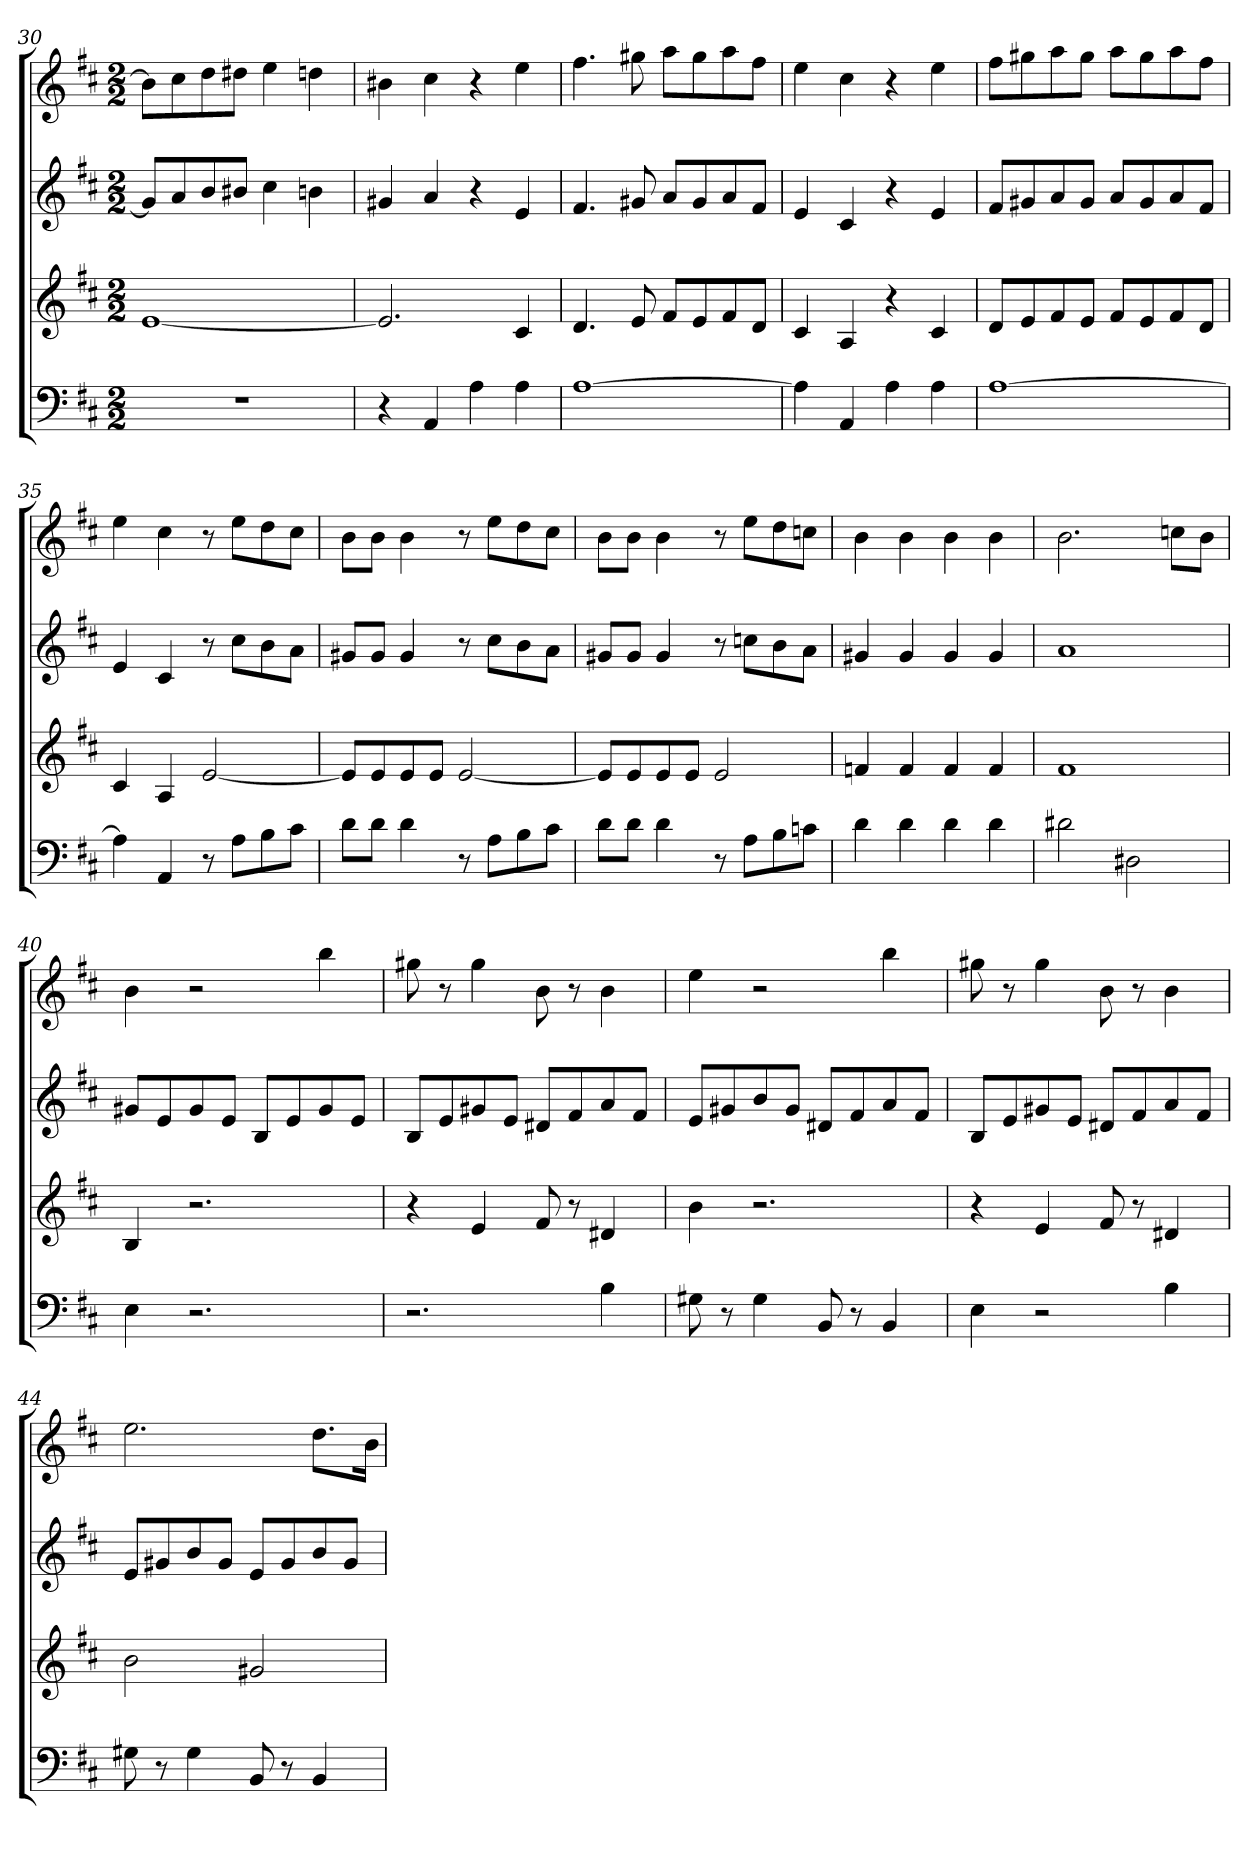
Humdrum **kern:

**kern	**kern	**kern	**kern
*part4	*part3	*part2	*part1
*staff4	*staff3	*staff2	*staff1
*k[f#c#]	*k[f#c#]	*k[f#c#]	*k[f#c#]
*D:	*D:	*D:	*D:
*M2/2	*M2/2	*M2/2	*M2/2
=30	=30	=30	=30
1r	[1e	8g#L]	8bL]
.	.	8a	8cc#
.	.	8b	8dd
.	.	8b#XJ	8dd#XJ
.	.	4cc#	4ee
.	.	4bn	4ddn
=31	=31	=31	=31
4r	2.e]	4g#X	4b#X
4AA	.	4a	4cc#
4A	.	4r	4r
4A	4c#	4e	4ee
=32	=32	=32	=32
[1A	4.d	4.f#	4.ff#
.	8e	8g#X	8gg#X
.	8f#L	8aL	8aaL
.	8e	8g#	8gg#
.	8f#	8a	8aa
.	8dJ	8f#J	8ff#J
=33	=33	=33	=33
4A]	4c#	4e	4ee
4AA	4A	4c#	4cc#
4A	4r	4r	4r
4A	4c#	4e	4ee
=34	=34	=34	=34
[1A	8dL	8f#L	8ff#L
.	8e	8g#X	8gg#X
.	8f#	8a	8aa
.	8eJ	8g#J	8gg#J
.	8f#L	8aL	8aaL
.	8e	8g#	8gg#
.	8f#	8a	8aa
.	8dJ	8f#J	8ff#J
=35	=35	=35	=35
4A]	4c#	4e	4ee
4AA	4A	4c#	4cc#
8r	[2e	8r	8r
8AL	.	8cc#L	8eeL
8B	.	8b	8dd
8c#J	.	8aJ	8cc#J
=36	=36	=36	=36
8dL	8eL]	8g#XL	8bL
8dJ	8e	8g#J	8bJ
4d	8e	4g#	4b
.	8eJ	.	.
8r	[2e	8r	8r
8AL	.	8cc#L	8eeL
8B	.	8b	8dd
8c#J	.	8aJ	8cc#J
=37	=37	=37	=37
8dL	8eL]	8g#XL	8bL
8dJ	8e	8g#J	8bJ
4d	8e	4g#	4b
.	8eJ	.	.
8r	2e	8r	8r
8AL	.	8ccnL	8eeL
8B	.	8b	8dd
8cnJ	.	8aJ	8ccnJ
=38	=38	=38	=38
4d	4fn	4g#X	4b
4d	4f	4g#	4b
4d	4f	4g#	4b
4d	4f	4g#	4b
=39	=39	=39	=39
2d#X	1f#	1a	2.b
2D#X	.	.	.
.	.	.	8ccnL
.	.	.	8bJ
=40	=40	=40	=40
4E	4B	8g#XL	4b
.	.	8e	.
2.r	2.r	8g#	2r
.	.	8eJ	.
.	.	8BL	.
.	.	8e	.
.	.	8g#	4bb
.	.	8eJ	.
=41	=41	=41	=41
2.r	4r	8BL	8gg#X
.	.	8e	8r
.	4e	8g#X	4gg#
.	.	8eJ	.
.	8f#	8d#XL	8b
.	8r	8f#	8r
4B	4d#X	8a	4b
.	.	8f#J	.
=42	=42	=42	=42
8G#X	4b	8eL	4ee
8r	.	8g#X	.
4G#	2.r	8b	2r
.	.	8g#J	.
8BB	.	8d#XL	.
8r	.	8f#	.
4BB	.	8a	4bb
.	.	8f#J	.
=43	=43	=43	=43
4E	4r	8BL	8gg#X
.	.	8e	8r
2r	4e	8g#X	4gg#
.	.	8eJ	.
.	8f#	8d#XL	8b
.	8r	8f#	8r
4B	4d#X	8a	4b
.	.	8f#J	.
=44	=44	=44	=44
8G#X	2b	8eL	2.ee
8r	.	8g#X	.
4G#	.	8b	.
.	.	8g#J	.
8BB	2g#X	8eL	.
8r	.	8g#	.
4BB	.	8b	8.ddL
.	.	8g#J	.
.	.	.	16bJk
=	=	=	=
*-	*-	*-	*-
